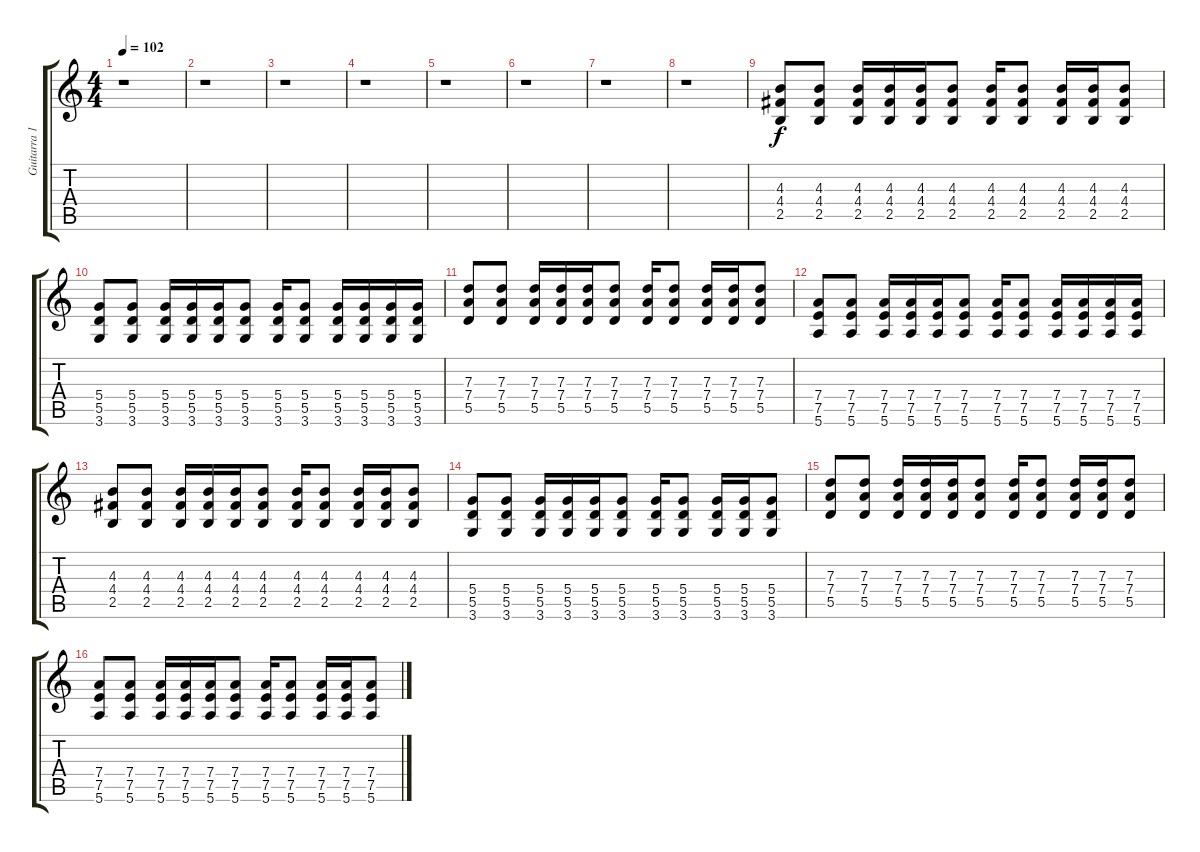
\track ("Guitarra 1" "Guitarra 1") {instrument distortionguitar}
\staff {score tabs}
\tuning (E4 B3 G3 D3 A2 E2) {hide}
\ts (4 4)
\tempo 102
\clef g2
\ks c
r.1{dy f} |
r.1 |
r.1 |
r.1 |
r.1 |
r.1 |
r.1 |
r.1 |
(4.3 4.4 2.5).8 (4.3 4.4 2.5).8 (4.3 4.4 2.5).16 (4.3 4.4 2.5).16 (4.3 4.4 2.5).16 (4.3 4.4 2.5).8 (4.3 4.4 2.5).16 (4.3 4.4 2.5).8 (4.3 4.4 2.5).16 (4.3 4.4 2.5).16 (4.3 4.4 2.5).8 |
(5.4 5.5 3.6).8 (5.4 5.5 3.6).8 (5.4 5.5 3.6).16 (5.4 5.5 3.6).16 (5.4 5.5 3.6).16 (5.4 5.5 3.6).8 (5.4 5.5 3.6).16 (5.4 5.5 3.6).8 (5.4 5.5 3.6).16 (5.4 5.5 3.6).16 (5.4 5.5 3.6).16 (5.4 5.5 3.6).16 |
(7.3 7.4 5.5).8 (7.3 7.4 5.5).8 (7.3 7.4 5.5).16 (7.3 7.4 5.5).16 (7.3 7.4 5.5).16 (7.3 7.4 5.5).8 (7.3 7.4 5.5).16 (7.3 7.4 5.5).8 (7.3 7.4 5.5).16 (7.3 7.4 5.5).16 (7.3 7.4 5.5).8 |
(7.4 7.5 5.6).8 (7.4 7.5 5.6).8 (7.4 7.5 5.6).16 (7.4 7.5 5.6).16 (7.4 7.5 5.6).16 (7.4 7.5 5.6).8 (7.4 7.5 5.6).16 (7.4 7.5 5.6).8 (7.4 7.5 5.6).16 (7.4 7.5 5.6).16 (7.4 7.5 5.6).16 (7.4 7.5 5.6).16 |
(4.3 4.4 2.5).8 (4.3 4.4 2.5).8 (4.3 4.4 2.5).16 (4.3 4.4 2.5).16 (4.3 4.4 2.5).16 (4.3 4.4 2.5).8 (4.3 4.4 2.5).16 (4.3 4.4 2.5).8 (4.3 4.4 2.5).16 (4.3 4.4 2.5).16 (4.3 4.4 2.5).8 |
(5.4 5.5 3.6).8 (5.4 5.5 3.6).8 (5.4 5.5 3.6).16 (5.4 5.5 3.6).16 (5.4 5.5 3.6).16 (5.4 5.5 3.6).8 (5.4 5.5 3.6).16 (5.4 5.5 3.6).8 (5.4 5.5 3.6).16 (5.4 5.5 3.6).16 (5.4 5.5 3.6).8 |
(7.3 7.4 5.5).8 (7.3 7.4 5.5).8 (7.3 7.4 5.5).16 (7.3 7.4 5.5).16 (7.3 7.4 5.5).16 (7.3 7.4 5.5).8 (7.3 7.4 5.5).16 (7.3 7.4 5.5).8 (7.3 7.4 5.5).16 (7.3 7.4 5.5).16 (7.3 7.4 5.5).8 |
(7.4 7.5 5.6).8 (7.4 7.5 5.6).8 (7.4 7.5 5.6).16 (7.4 7.5 5.6).16 (7.4 7.5 5.6).16 (7.4 7.5 5.6).8 (7.4 7.5 5.6).16 (7.4 7.5 5.6).8 (7.4 7.5 5.6).16 (7.4 7.5 5.6).16 (7.4 7.5 5.6).8
